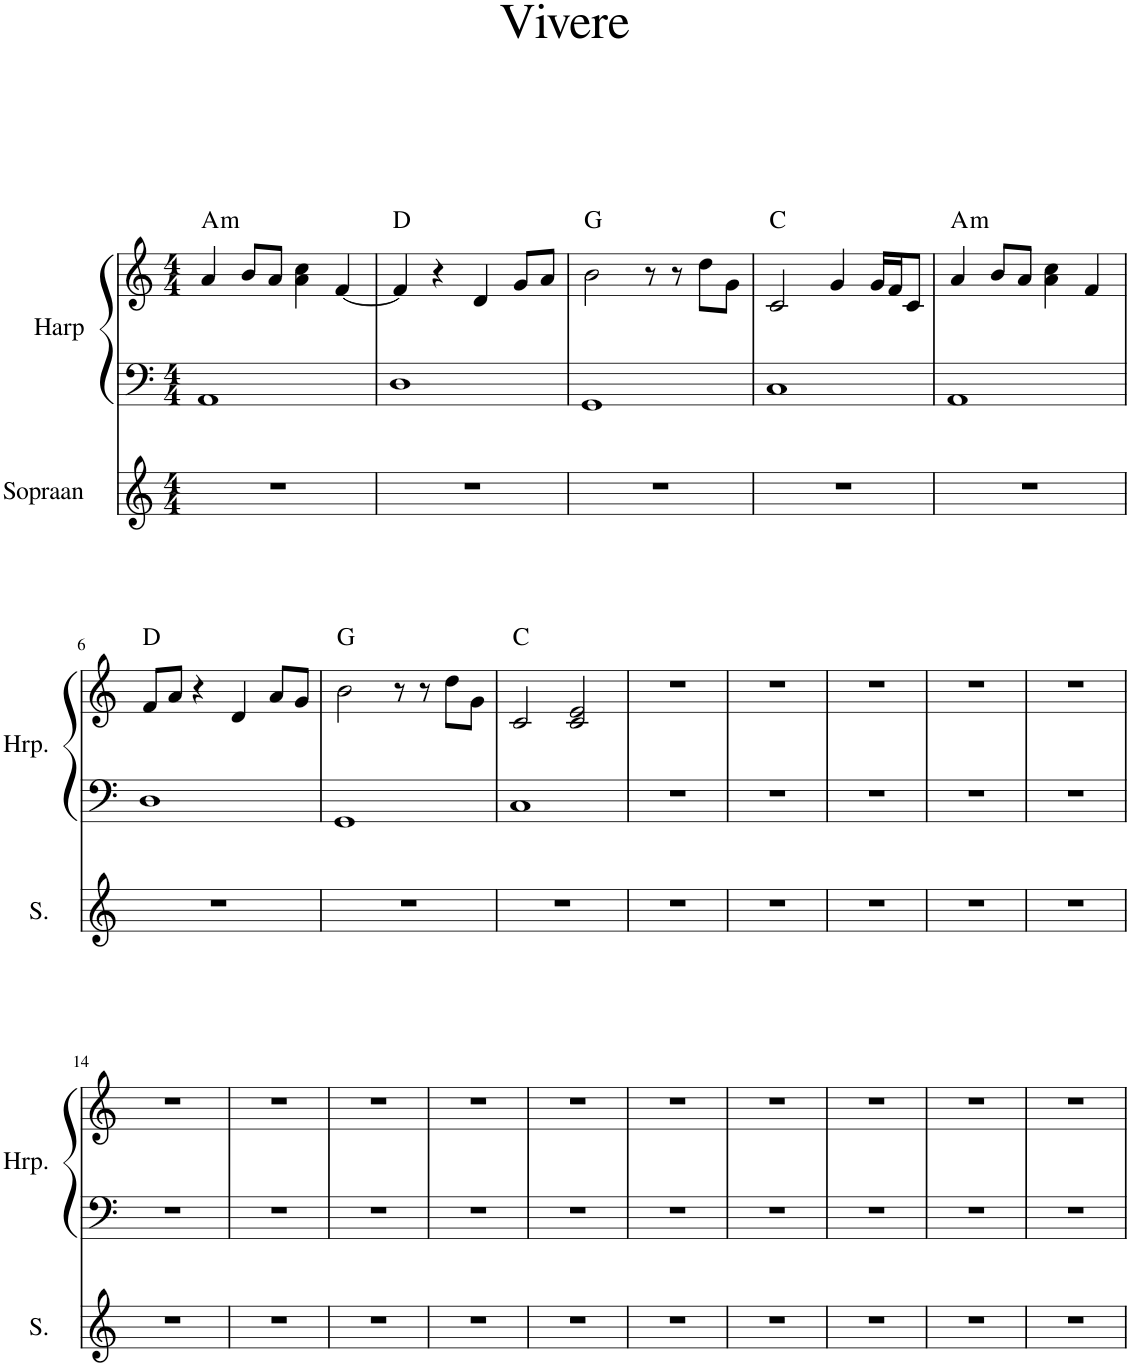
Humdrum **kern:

**kern	**kern	**kern	**harte
*part2	*part1	*part1	*part1
*staff3	*staff2	*staff1	*
*I"Sopraan	*I"Harp	*	*
*I'S.	*I'Hrp.	*	*
*clefG2	*clefF4	*clefG2	*
*k[]	*k[]	*k[]	*
*M4/4	*M4/4	*M4/4	*
=1	=1	=1	=1
!	!	!	!LO:H:kt=m
1r	1AA	4a/	A:min
.	.	8b/L	.
.	.	8a/J	.
.	.	4a\ 4cc\	.
.	.	[4f/	.
=2	=2	=2	=2
1r	1D	4fn/]	D:maj
.	.	4r	.
.	.	4d/	.
.	.	8g/L	.
.	.	8a/J	.
=3	=3	=3	=3
1r	1GG	2b\	G:maj
.	.	8r	.
.	.	8r	.
.	.	8dd\L	.
.	.	8g\J	.
=4	=4	=4	=4
1r	1C	2c/	C:maj
.	.	4g/	.
.	.	16g/LL	.
.	.	16f/J	.
.	.	8c/J	.
=5	=5	=5	=5
!	!	!	!LO:H:kt=m
1r	1AA	4a/	A:min
.	.	8b/L	.
.	.	8a/J	.
.	.	4a\ 4cc\	.
.	.	4f/	.
!!LO:LB:g=z
=6	=6	=6	=6
1r	1D	8fn/L	D:maj
.	.	8a/J	.
.	.	4r	.
.	.	4d/	.
.	.	8a/L	.
.	.	8g/J	.
=7	=7	=7	=7
1r	1GG	2b\	G:maj
.	.	8r	.
.	.	8r	.
.	.	8dd\L	.
.	.	8g\J	.
=8	=8	=8	=8
1r	1C	2c/	C:maj
.	.	2c/ 2e/	.
=9	=9	=9	=9
1r	1r	1r	.
=10	=10	=10	=10
1r	1r	1r	.
=11	=11	=11	=11
1r	1r	1r	.
=12	=12	=12	=12
1r	1r	1r	.
=13	=13	=13	=13
1r	1r	1r	.
!!LO:LB:g=z
=14	=14	=14	=14
1r	1r	1r	.
=15	=15	=15	=15
1r	1r	1r	.
=16	=16	=16	=16
1r	1r	1r	.
=17	=17	=17	=17
1r	1r	1r	.
=18	=18	=18	=18
1r	1r	1r	.
=19	=19	=19	=19
1r	1r	1r	.
=20	=20	=20	=20
1r	1r	1r	.
=21	=21	=21	=21
1r	1r	1r	.
=22	=22	=22	=22
1r	1r	1r	.
=23	=23	=23	=23
1r	1r	1r	.
=	=	=	=
*-	*-	*-	*-
